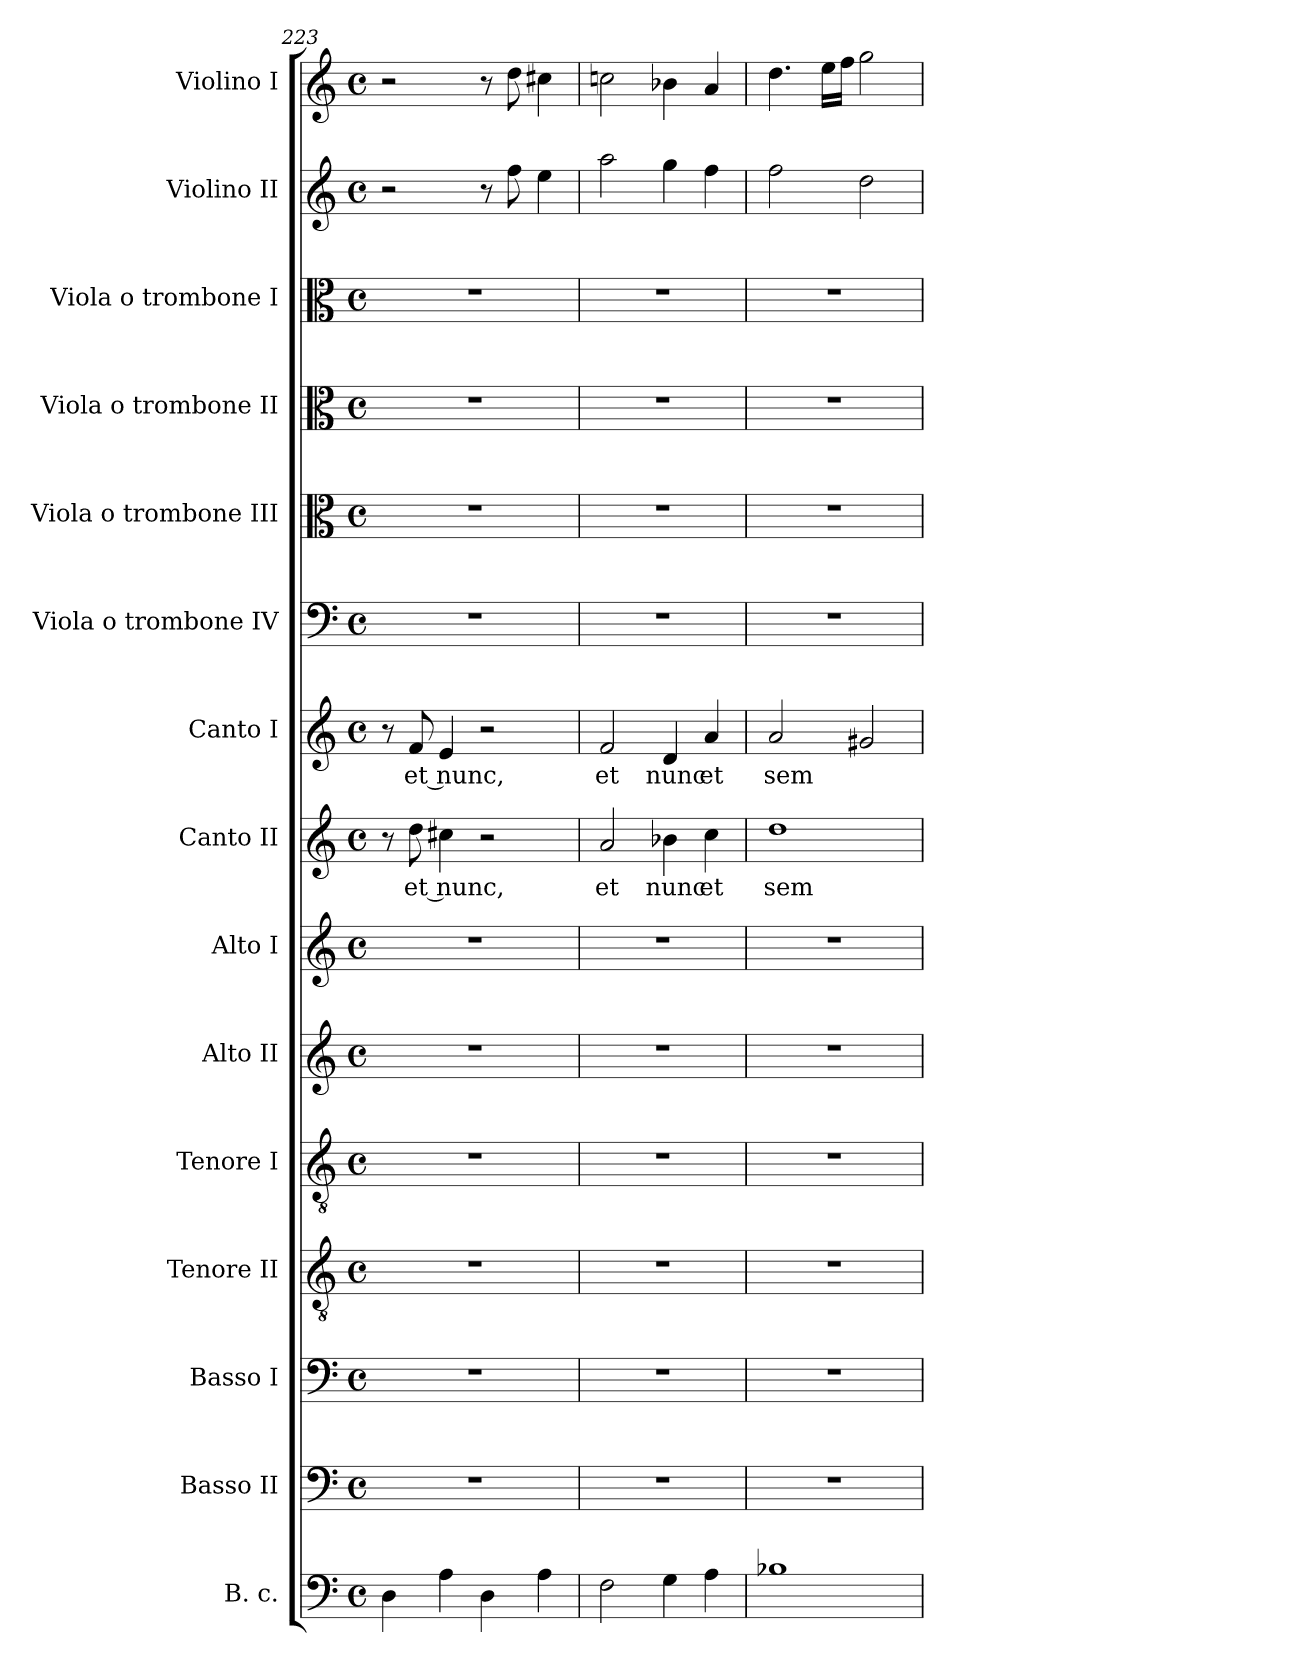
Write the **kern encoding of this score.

**kern	**kern	**kern	**kern	**kern	**kern	**kern	**kern	**text	**kern	**text	**kern	**kern	**kern	**kern	**kern	**kern
*part15	*part14	*part13	*part12	*part11	*part10	*part9	*part8	*part8	*part7	*part7	*part6	*part5	*part4	*part3	*part2	*part1
*staff15	*staff14	*staff13	*staff12	*staff11	*staff10	*staff9	*staff8	*staff8	*staff7	*staff7	*staff6	*staff5	*staff4	*staff3	*staff2	*staff1
*I"B. c.	*I"Basso II	*I"Basso I	*I"Tenore II	*I"Tenore I	*I"Alto II	*I"Alto I	*I"Canto II	*	*I"Canto I	*	*I"Viola o trombone IV	*I"Viola o trombone III	*I"Viola o trombone II	*I"Viola o trombone I	*I"Violino II	*I"Violino I
*	*	*	*	*	*	*	*	*	*	*	*I'Vla	*I'Vla	*I'Vla	*I'Vla	*I'Vln	*I'Vln
*clefF4	*clefF4	*clefF4	*clefGv2	*clefGv2	*clefG2	*clefG2	*clefG2	*	*clefG2	*	*clefF4	*clefC3	*clefC3	*clefC3	*clefG2	*clefG2
*k[]	*k[]	*k[]	*k[]	*k[]	*k[]	*k[]	*k[]	*	*k[]	*	*k[]	*k[]	*k[]	*k[]	*k[]	*k[]
*M4/4	*M4/4	*M4/4	*M4/4	*M4/4	*M4/4	*M4/4	*M4/4	*	*M4/4	*	*M4/4	*M4/4	*M4/4	*M4/4	*M4/4	*M4/4
*met(c)	*met(c)	*met(c)	*met(c)	*met(c)	*met(c)	*met(c)	*met(c)	*	*met(c)	*	*met(c)	*met(c)	*met(c)	*met(c)	*met(c)	*met(c)
=223	=223	=223	=223	=223	=223	=223	=223	=223	=223	=223	=223	=223	=223	=223	=223	=223
4D\	1r	1r	1r	1r	1r	1r	8r	.	8r	.	1r	1r	1r	1r	2r	2r
!	!	!	!	!	!	!	!	!LO:LY:b	!	!LO:LY:b	!	!	!	!	!	!
.	.	.	.	.	.	.	8dd\	et nunc,	8f/	et nunc,	.	.	.	.	.	.
4A\	.	.	.	.	.	.	4cc#X\	.	4e/	.	.	.	.	.	.	.
4D\	.	.	.	.	.	.	2r	.	2r	.	.	.	.	.	8r	8r
.	.	.	.	.	.	.	.	.	.	.	.	.	.	.	8ff\	8dd\
4A\	.	.	.	.	.	.	.	.	.	.	.	.	.	.	4ee\	4cc#X\
=224	=224	=224	=224	=224	=224	=224	=224	=224	=224	=224	=224	=224	=224	=224	=224	=224
!	!	!	!	!	!	!	!	!LO:LY:b	!	!LO:LY:b	!	!	!	!	!	!
2F\	1r	1r	1r	1r	1r	1r	2a/	et	2f/	et	1r	1r	1r	1r	2aa\	2ccni\
!	!	!	!	!	!	!	!	!LO:LY:b	!	!LO:LY:b	!	!	!	!	!	!
4G\	.	.	.	.	.	.	4b-X\	nunc	4d/	nunc	.	.	.	.	4gg\	4b-X\
!	!	!	!	!	!	!	!	!LO:LY:b	!	!LO:LY:b	!	!	!	!	!	!
4A\	.	.	.	.	.	.	4cc\	et	4a/	et	.	.	.	.	4ff\	4a/
=225	=225	=225	=225	=225	=225	=225	=225	=225	=225	=225	=225	=225	=225	=225	=225	=225
!	!	!	!	!	!	!	!	!LO:LY:b	!	!LO:LY:b	!	!	!	!	!	!
1B-X	1r	1r	1r	1r	1r	1r	1dd	sem	2a/	sem	1r	1r	1r	1r	2ff\	4.dd\
.	.	.	.	.	.	.	.	.	.	.	.	.	.	.	.	16ee\LL
.	.	.	.	.	.	.	.	.	.	.	.	.	.	.	.	16ff\JJ
.	.	.	.	.	.	.	.	.	2g#X/	.	.	.	.	.	2dd\	2gg\
=	=	=	=	=	=	=	=	=	=	=	=	=	=	=	=	=
*-	*-	*-	*-	*-	*-	*-	*-	*-	*-	*-	*-	*-	*-	*-	*-	*-
